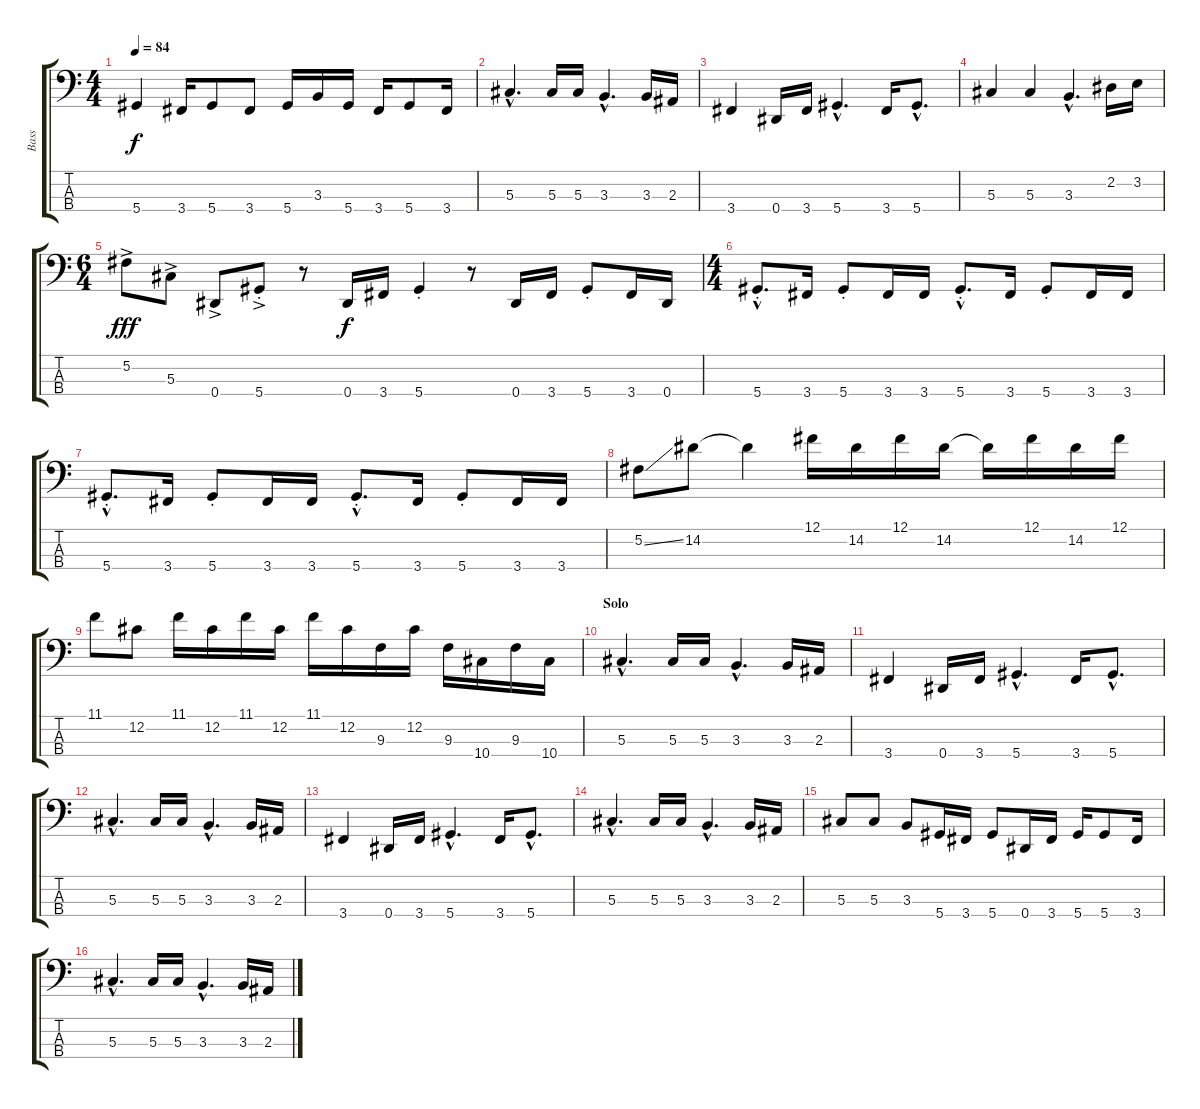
\track ("Bass" "Bass") {instrument electricbassfinger}
\staff {score tabs}
\tuning (Gb2 Db2 Ab1 Eb1) {hide}
\ts (4 4)
\tempo 84
\clef f4
\ks c
5.4.4{dy f} 3.4.16 5.4.8 3.4.8 5.4.16 3.3.16 5.4.16 3.4.16 5.4.8 3.4.16 |
5.3{hac}.4{d} 5.3.16 5.3.16 3.3{hac}.4{d} 3.3.16 2.3.16 |
3.4.4 0.4.16 3.4.16 5.4{hac}.4{d} 3.4.16 5.4{hac}.8{d} |
5.3.4 5.3.4 3.3{hac}.4{d} 2.2.16 3.2.16 |
\ts (6 4)
5.2{ac}.8{dy fff} 5.3{ac}.8 0.4{ac}.8 5.4{ac st}.8 r.8 0.4.16{dy f} 3.4.16 5.4{st}.4 r.8 0.4.16 3.4.16 5.4{st}.8 3.4.16 0.4.16 |
\ts (4 4)
5.4{hac st}.8{d} 3.4.16 5.4{st}.8 3.4.16 3.4.16 5.4{hac st}.8{d} 3.4.16 5.4{st}.8 3.4.16 3.4.16 |
5.4{hac st}.8{d} 3.4.16 5.4{st}.8 3.4.16 3.4.16 5.4{hac st}.8{d} 3.4.16 5.4{st}.8 3.4.16 3.4.16 |
5.2{ss}.8 14.2.8 14.2{t}.4 12.1.16 14.2.16 12.1.16 14.2.16 14.2{t}.16 12.1.16 14.2.16 12.1.16 |
11.1.8 12.2.8 11.1.16 12.2.16 11.1.16 12.2.16 11.1.16 12.2.16 9.3.16 12.2.16 9.3.16 10.4.16 9.3.16 10.4.16 |
\section ("" "Solo")
5.3{hac}.4{d} 5.3.16 5.3.16 3.3{hac}.4{d} 3.3.16 2.3.16 |
3.4.4 0.4.16 3.4.16 5.4{hac}.4{d} 3.4.16 5.4{hac}.8{d} |
5.3{hac}.4{d} 5.3.16 5.3.16 3.3{hac}.4{d} 3.3.16 2.3.16 |
3.4.4 0.4.16 3.4.16 5.4{hac}.4{d} 3.4.16 5.4{hac}.8{d} |
5.3{hac}.4{d} 5.3.16 5.3.16 3.3{hac}.4{d} 3.3.16 2.3.16 |
5.3.8 5.3.8 3.3.8 5.4.16 3.4.16 5.4.8 0.4.16 3.4.16 5.4.16 5.4.8 3.4.16 |
5.3{hac}.4{d} 5.3.16 5.3.16 3.3{hac}.4{d} 3.3.16 2.3.16
